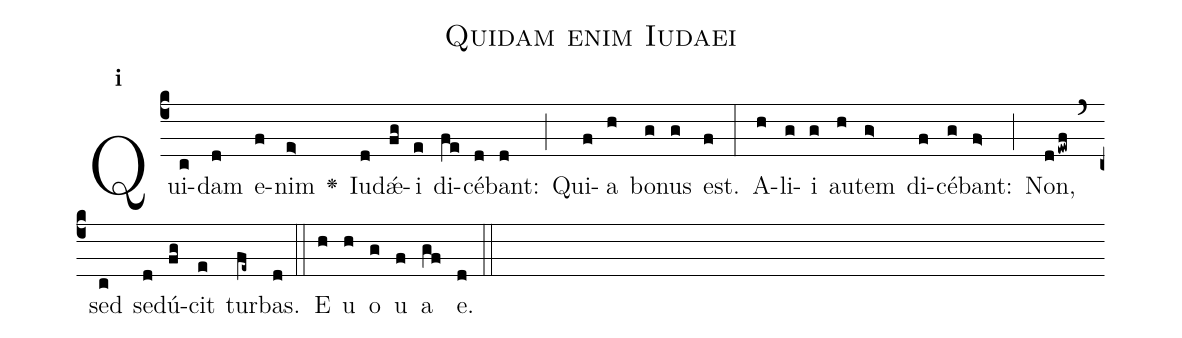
name:Quidam enim Iudaei;
office-part:Antiphona;
mode:1;
%%
initial-style: 1;
name: Quidam enim Iudaei
book: Antiphonae & Responsoria/Tomus II, p. 80;
occasion: Hebdomada IV Quadragesimae Sabbato;
office-part: Laudes Ant E;
user-notes: ;
commentary: ;
annotation: 1d;
centering-scheme: english;
fontsize: 12;
font: OFLSortsMillGoudy;
height: 11;
width: 4.5;
%%
(c4)Qui(c)dam(d) e(f)nim(e>) <v>\greheightstar</v>() Iu(d)dǽ(fg)i(e) di(fe)cé(d)bant:(d) (;) Qui(f)a(h) bo(g)nus(g) est.(f) (:) A(h)li(g)i(g) au(h)tem(g>) di(f)cé(g)bant:(f>) (;) Non,(dewf) (`) sed(c) se(d)dú(fg)cit(e) tur(fe~)bas.(d) (::)
E(h) u(h) o(g) u(f) a(gf) e.(d) (::)
